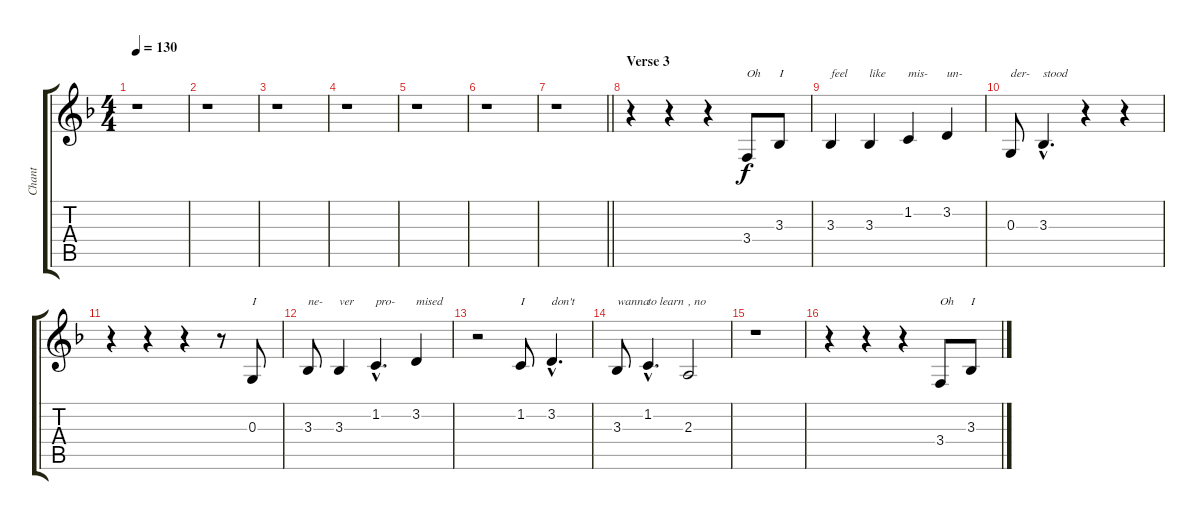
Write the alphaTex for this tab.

\track ("Chant" "Chant") {instrument voiceoohs}
\staff {score tabs}
\tuning (E4 B3 G3 D3 A2 E2) {hide}
\ts (4 4)
\tempo 130
\clef g2
\ks f
r.1{dy f} |
r.1 |
r.1 |
r.1 |
r.1 |
r.1 |
\barLineRight lightlight
r.1 |
\section ("" "Verse 3")
r.4 r.4 r.4 3.4.8{txt "Oh"} 3.3.8{txt "I"} |
3.3.4{txt "feel"} 3.3.4{txt "like"} 1.2.4{txt "mis-"} 3.2.4{txt "un-"} |
0.3.8{txt "der-"} 3.3{hac}.4{d txt "stood"} r.4 r.4 |
r.4 r.4 r.4 r.8 0.3.8{txt "I"} |
3.3.8{txt "ne-"} 3.3.4{txt "ver"} 1.2{hac}.4{d txt "pro-"} 3.2.4{txt "mised"} |
r.2 1.2.8{txt "I"} 3.2{hac}.4{d txt "don't"} |
3.3.8{txt "wanna"} 1.2{hac}.4{d txt "to learn"} 2.3.2{txt ", no"} |
r.1 |
r.4 r.4 r.4 3.4.8{txt "Oh"} 3.3.8{txt "I"}
